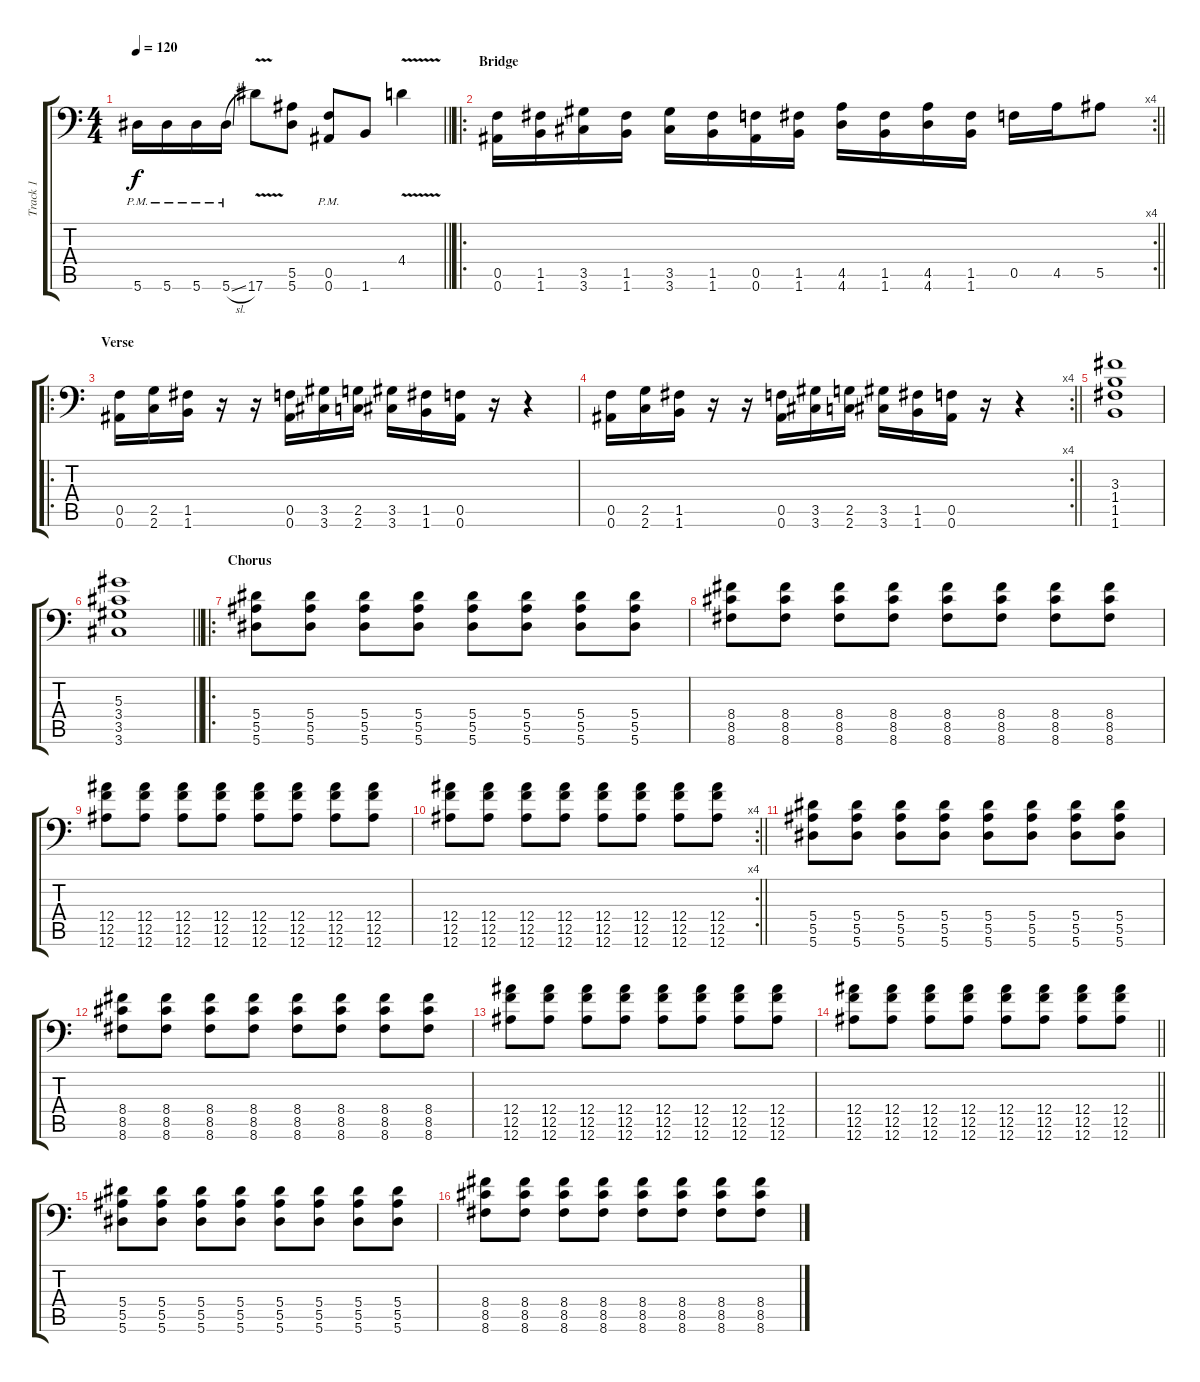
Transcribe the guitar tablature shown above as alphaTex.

\track ("Track 1" "Track 1") {instrument distortionguitar}
\staff {score tabs}
\tuning (C4 G3 Eb3 Bb2 F2 Bb1) {hide}
\ts (4 4)
\tempo 120
\clef f4
\barLineRight lightlight
\ks c
5.6{pm}.16{dy f} 5.6{pm}.16 5.6{pm}.16 5.6{sl pm}.16 17.6{v}.8 (5.5 5.6).8 (0.5{pm} 0.6{pm}).8 1.6.8 4.4{v}.4 |
\ro
\rc 4
\section ("" "Bridge")
\barLineRight lightlight
(0.5 0.6).16 (1.5 1.6).16 (3.5 3.6).16 (1.5 1.6).16 (3.5 3.6).16 (1.5 1.6).16 (0.5 0.6).16 (1.5 1.6).16 (4.5 4.6).16 (1.5 1.6).16 (4.5 4.6).16 (1.5 1.6).16 0.5.16 4.5.16 5.5.8 |
\ro
\section ("" "Verse")
(0.5 0.6).16 (2.5 2.6).16 (1.5 1.6).16 r.16 r.16 (0.5 0.6).16 (3.5 3.6).16 (2.5 2.6).16 (3.5 3.6).16 (1.5 1.6).16 (0.5 0.6).16 r.16 r.4 |
\rc 4
\barLineRight lightlight
(0.5 0.6).16 (2.5 2.6).16 (1.5 1.6).16 r.16 r.16 (0.5 0.6).16 (3.5 3.6).16 (2.5 2.6).16 (3.5 3.6).16 (1.5 1.6).16 (0.5 0.6).16 r.16 r.4 |
(3.3 1.4 1.5 1.6).1 |
\barLineRight lightlight
(5.3 3.4 3.5 3.6).1 |
\ro
\section ("" "Chorus")
(5.4 5.5 5.6).8 (5.4 5.5 5.6).8 (5.4 5.5 5.6).8 (5.4 5.5 5.6).8 (5.4 5.5 5.6).8 (5.4 5.5 5.6).8 (5.4 5.5 5.6).8 (5.4 5.5 5.6).8 |
(8.4 8.5 8.6).8 (8.4 8.5 8.6).8 (8.4 8.5 8.6).8 (8.4 8.5 8.6).8 (8.4 8.5 8.6).8 (8.4 8.5 8.6).8 (8.4 8.5 8.6).8 (8.4 8.5 8.6).8 |
(12.4 12.5 12.6).8 (12.4 12.5 12.6).8 (12.4 12.5 12.6).8 (12.4 12.5 12.6).8 (12.4 12.5 12.6).8 (12.4 12.5 12.6).8 (12.4 12.5 12.6).8 (12.4 12.5 12.6).8 |
\rc 4
\barLineRight lightlight
(12.4 12.5 12.6).8 (12.4 12.5 12.6).8 (12.4 12.5 12.6).8 (12.4 12.5 12.6).8 (12.4 12.5 12.6).8 (12.4 12.5 12.6).8 (12.4 12.5 12.6).8 (12.4 12.5 12.6).8 |
(5.4 5.5 5.6).8 (5.4 5.5 5.6).8 (5.4 5.5 5.6).8 (5.4 5.5 5.6).8 (5.4 5.5 5.6).8 (5.4 5.5 5.6).8 (5.4 5.5 5.6).8 (5.4 5.5 5.6).8 |
(8.4 8.5 8.6).8 (8.4 8.5 8.6).8 (8.4 8.5 8.6).8 (8.4 8.5 8.6).8 (8.4 8.5 8.6).8 (8.4 8.5 8.6).8 (8.4 8.5 8.6).8 (8.4 8.5 8.6).8 |
(12.4 12.5 12.6).8 (12.4 12.5 12.6).8 (12.4 12.5 12.6).8 (12.4 12.5 12.6).8 (12.4 12.5 12.6).8 (12.4 12.5 12.6).8 (12.4 12.5 12.6).8 (12.4 12.5 12.6).8 |
\barLineRight lightlight
(12.4 12.5 12.6).8 (12.4 12.5 12.6).8 (12.4 12.5 12.6).8 (12.4 12.5 12.6).8 (12.4 12.5 12.6).8 (12.4 12.5 12.6).8 (12.4 12.5 12.6).8 (12.4 12.5 12.6).8 |
(5.4 5.5 5.6).8 (5.4 5.5 5.6).8 (5.4 5.5 5.6).8 (5.4 5.5 5.6).8 (5.4 5.5 5.6).8 (5.4 5.5 5.6).8 (5.4 5.5 5.6).8 (5.4 5.5 5.6).8 |
(8.4 8.5 8.6).8 (8.4 8.5 8.6).8 (8.4 8.5 8.6).8 (8.4 8.5 8.6).8 (8.4 8.5 8.6).8 (8.4 8.5 8.6).8 (8.4 8.5 8.6).8 (8.4 8.5 8.6).8
